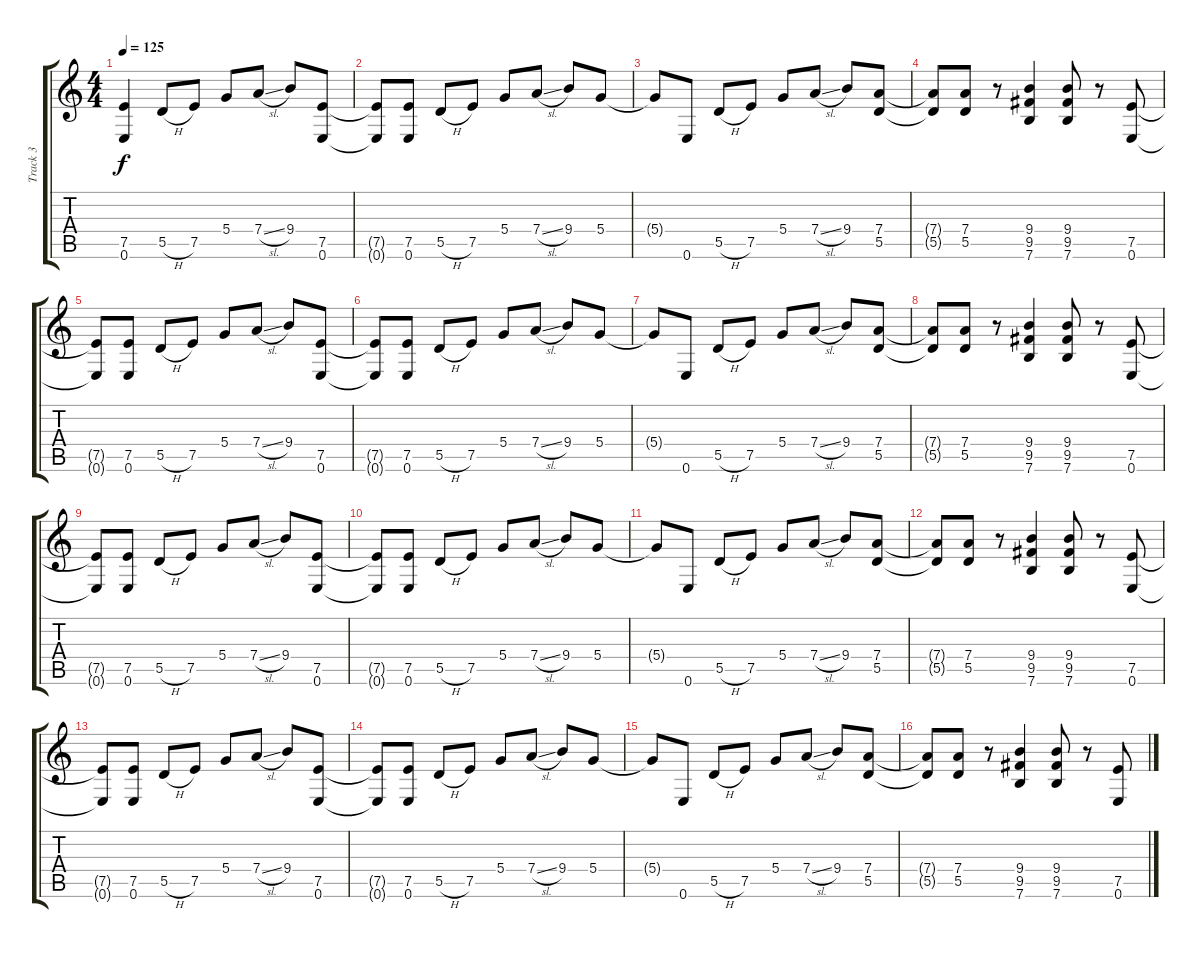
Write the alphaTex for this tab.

\track ("Track 3" "Track 3") {instrument distortionguitar}
\staff {score tabs}
\tuning (E4 B3 G3 D3 A2 E2) {hide}
\ts (4 4)
\tempo 125
\clef g2
\ks c
(7.5 0.6).4{dy f instrument distortionguitar} 5.5{h}.8 7.5.8 5.4.8 7.4{sl}.8 9.4.8 (7.5 0.6).8 |
(7.5{t} 0.6{t}).8 (7.5 0.6).8 5.5{h}.8 7.5.8 5.4.8 7.4{sl}.8 9.4.8 5.4.8 |
5.4{t}.8 0.6.8 5.5{h}.8 7.5.8 5.4.8 7.4{sl}.8 9.4.8 (7.4 5.5).8 |
(7.4{t} 5.5{t}).8 (7.4 5.5).8 r.8 (9.4 9.5 7.6).4 (9.4 9.5 7.6).8 r.8 (7.5 0.6).8 |
(7.5{t} 0.6{t}).8 (7.5 0.6).8 5.5{h}.8 7.5.8 5.4.8 7.4{sl}.8 9.4.8 (7.5 0.6).8 |
(7.5{t} 0.6{t}).8 (7.5 0.6).8 5.5{h}.8 7.5.8 5.4.8 7.4{sl}.8 9.4.8 5.4.8 |
5.4{t}.8 0.6.8 5.5{h}.8 7.5.8 5.4.8 7.4{sl}.8 9.4.8 (7.4 5.5).8 |
(7.4{t} 5.5{t}).8 (7.4 5.5).8 r.8 (9.4 9.5 7.6).4 (9.4 9.5 7.6).8 r.8 (7.5 0.6).8 |
(7.5{t} 0.6{t}).8 (7.5 0.6).8 5.5{h}.8 7.5.8 5.4.8 7.4{sl}.8 9.4.8 (7.5 0.6).8 |
(7.5{t} 0.6{t}).8 (7.5 0.6).8 5.5{h}.8 7.5.8 5.4.8 7.4{sl}.8 9.4.8 5.4.8 |
5.4{t}.8 0.6.8 5.5{h}.8 7.5.8 5.4.8 7.4{sl}.8 9.4.8 (7.4 5.5).8 |
(7.4{t} 5.5{t}).8 (7.4 5.5).8 r.8 (9.4 9.5 7.6).4 (9.4 9.5 7.6).8 r.8 (7.5 0.6).8 |
(7.5{t} 0.6{t}).8 (7.5 0.6).8 5.5{h}.8 7.5.8 5.4.8 7.4{sl}.8 9.4.8 (7.5 0.6).8 |
(7.5{t} 0.6{t}).8 (7.5 0.6).8 5.5{h}.8 7.5.8 5.4.8 7.4{sl}.8 9.4.8 5.4.8 |
5.4{t}.8 0.6.8 5.5{h}.8 7.5.8 5.4.8 7.4{sl}.8 9.4.8 (7.4 5.5).8 |
(7.4{t} 5.5{t}).8 (7.4 5.5).8 r.8 (9.4 9.5 7.6).4 (9.4 9.5 7.6).8 r.8 (7.5 0.6).8
